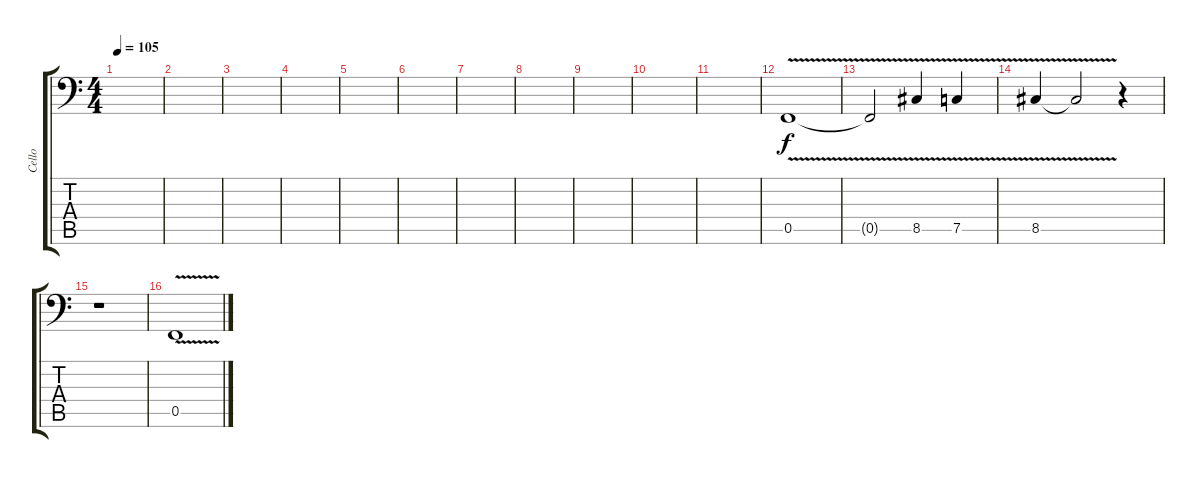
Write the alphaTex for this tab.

\track ("Cello" "Cello") {instrument cello}
\staff {score tabs}
\tuning (C4 G3 Eb3 Bb2 F2 Bb1) {hide}
\ts (4 4)
\tempo 105
\clef f4
\ks c
|
|
|
|
|
|
|
|
|
|
|
0.5{v}.1{volume 9} |
0.5{t}.2 8.5{v}.4 7.5{v}.4 |
8.5{v}.4 8.5{t}.2{volume 0} r.4{volume 5} |
r.1 |
0.5{v}.1{volume 7}
